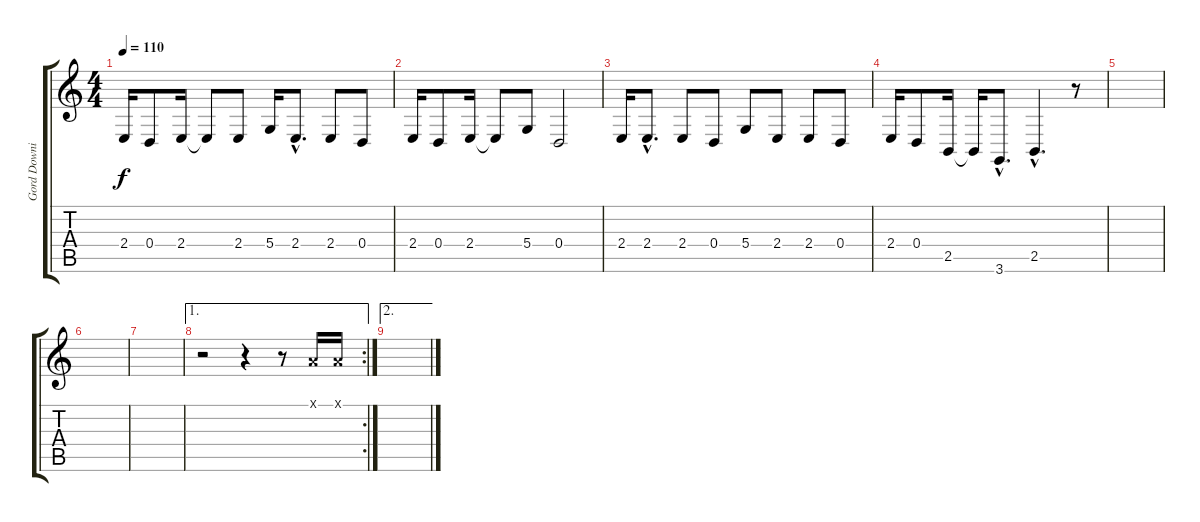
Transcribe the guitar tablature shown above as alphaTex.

\track ("Gord Downie" "Gord Downi") {instrument trumpet}
\staff {score tabs}
\tuning (E4 B3 G3 D3 A2 E2) {hide}
\ts (4 4)
\tempo 110
\clef g2
\ks c
2.4.16{dy f} 0.4.8 2.4.16 2.4{t}.8 2.4.8 5.4.16 2.4{hac}.8{d} 2.4.8 0.4.8 |
2.4.16 0.4.8 2.4.16 2.4{t}.8 5.4.8 0.4.2 |
2.4.16 2.4{hac}.8{d} 2.4.8 0.4.8 5.4.8 2.4.8 2.4.8 0.4.8 |
2.4.16 0.4.8 2.5.16 2.5{t}.16 3.6{hac}.8{d} 2.5{hac}.4{d} r.8 |
|
|
|
\ae 1
\rc 2
r.2 r.4 r.8 5.1{x}.16 5.1{x}.16 |
\ae 2
